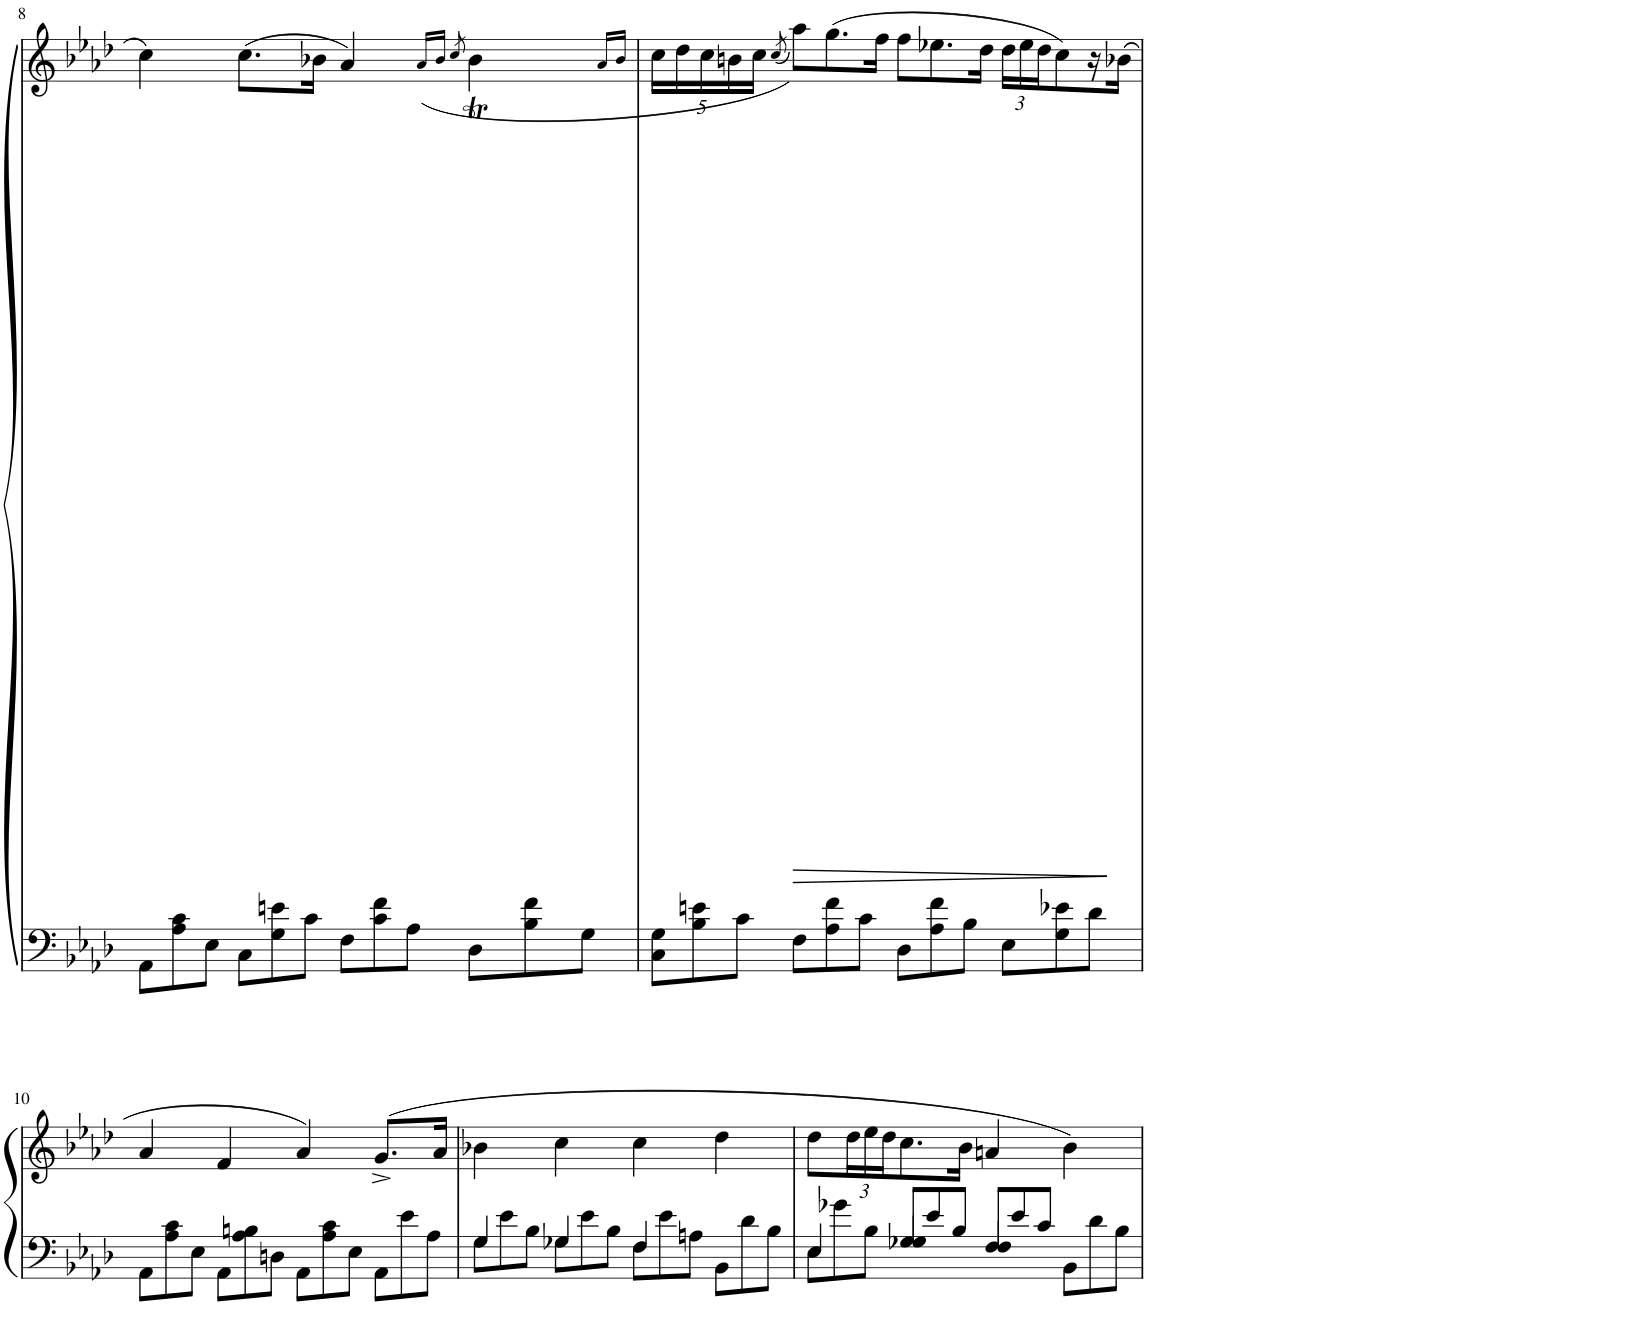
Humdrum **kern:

**kern	**kern
*part1	*part1
*staff2	*staff1
*I"Piano	*
*I'Pno	*
!!LO:PB:g=z
*clefF4	*clefG2
*k[b-e-a-d-]	*k[b-e-a-d-]
*M4/4	*M4/4
*met(c)	*met(c)
*Xtuplet	*
=8	=8
*	*^
12AA-\L	4cc\	8ryy
12A-\ 12c\	.	.
*	*v	*v
12E-\J	.
12C\L	(8.cc\L
12G\ 12en\	.
12c\J	.
.	16b-X\Jk
12F\L	4a-/)
12c\ 12f\	.
*	*^
*	*	*Xtuplet
.	.	24.ryy
12A-\J	.	.
.	.	(48.a-!/LL
.	.	48.b-!/JJ
.	8qcc/	.
12D-\L	4b-T\	128%3cc!
.	.	128%3b-!
.	.	128%3cc!
.	.	128%3b-!
12B-\ 12f\	.	.
.	.	128%3cc!
.	.	128%3b-!
.	.	128%3cc!
.	.	128%3b-!
12G\J	.	.
.	.	48.a-!/LL
.	.	48.b-!/JJ
16ryy	16ryy	24.ryy
*	*v	*v
=9	=9
*	*tuplet
*	*Xbrackettup
12C\ 12G\L	20cc\LL
.	20dd-\
12B-\ 12en\	.
.	20cc\
.	20bn\
12c\J	.
.	20cc\JJ
.	(8qcc/
*	*Xtuplet
12F\L	12aa-\L))
12A-\ 12f\	(12.gg\
12c\J	.
.	24ff\Jk
12D-\L	12ff\L
12A-\ 12f\	12.ee-X\
12B-\J	.
.	24dd-\Jk
*	*tuplet
12E-\L	36dd-\LL
.	36ee-\
.	36dd-\J
12G\ 12e-X\	[24cc\)
.	24cc\]
12d-\J	24r
.	(24b-X\JJ
!!LO:LB:g=z
=10	=10
12AA-\L	4a-/
12A-\ 12c\	.
12E-\J	.
12AA-\L	4f/
12A-\ 12Bn\	.
12Dn\J	.
12AA-\L	4a-/)
12A-\ 12c\	.
12E-\J	.
12AA-\L	(8.g^/L
12e-\	.
12A-\J	.
.	16a-/Jk
=11	=11
*^	*
12G\L	4G/	4b-X\
12e-\	.	.
12B-\J	.	.
12G-X\L	4G-X/	4cc\
12e-\	.	.
12B-\J	.	.
12F\L	4F/	4cc\
12e-\	.	.
12An\J	.	.
12BB-\L	4ryy	4dd-\
12d-\	.	.
12B-\J	.	.
=12	=12	=12
12E-\L	4E-/	8dd-\L
12g-X\	.	.
.	.	24dd-\L
12B-\J	.	24ee-\
.	.	24dd-\J
12G-X/L	4G-X/	8.cc\
12e-/	.	.
12B-/J	.	.
.	.	16b-\Jk
12F/L	4F/	4an/
12e-/	.	.
12c/J	.	.
12BB-\L	4ryy	4b-\)
12d-\	.	.
12B-\J	.	.
*v	*v	*
=	=
*-	*-
